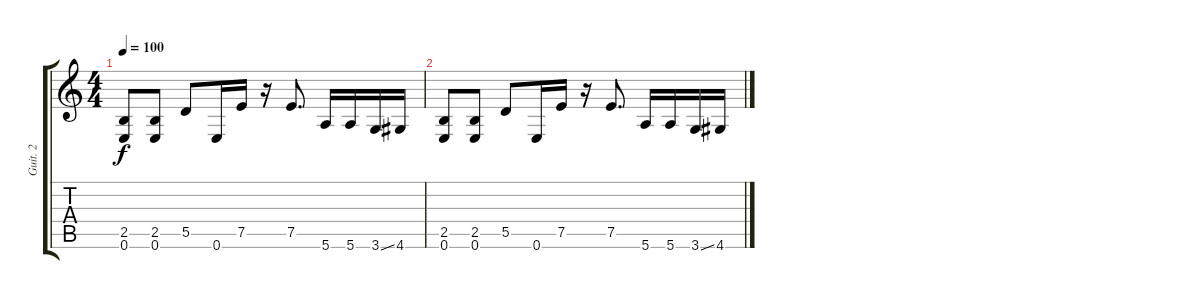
\track ("Guit. 2" "Guit. 2") {instrument overdrivenguitar}
\staff {score tabs}
\tuning (E4 B3 G3 D3 A2 E2) {hide}
\ts (4 4)
\tempo 100
\clef g2
\ks c
(2.5 0.6).8{dy f} (2.5 0.6).8 5.5.8 0.6.16 7.5.16 r.16 7.5.8{d} 5.6.16 5.6.16 3.6{ss}.16 4.6.16 |
(2.5 0.6).8 (2.5 0.6).8 5.5.8 0.6.16 7.5.16 r.16 7.5.8{d} 5.6.16 5.6.16 3.6{ss}.16 4.6.16
